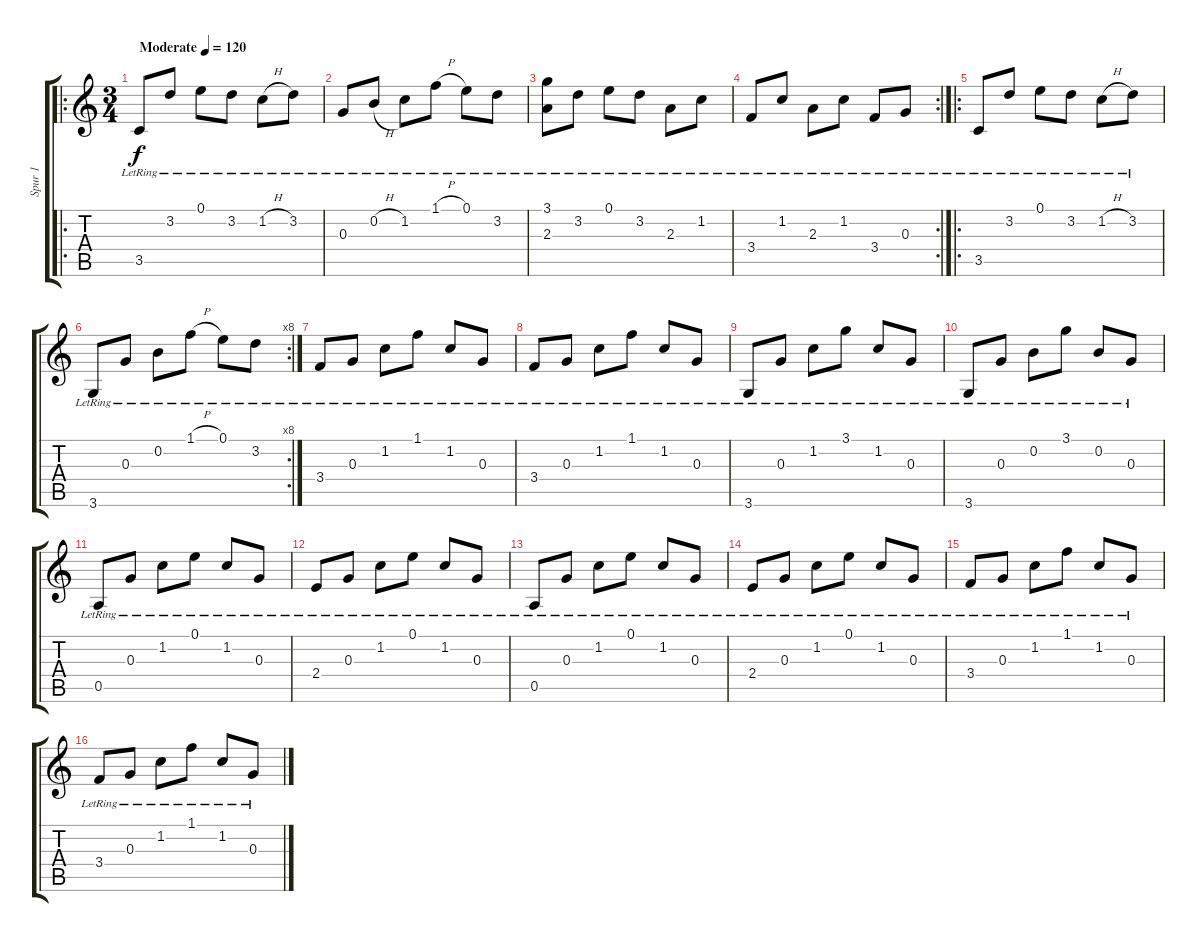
\track ("Spur 1" "Spur 1") {instrument acousticguitarsteel}
\staff {score tabs}
\tuning (E4 B3 G3 D3 A2 E2) {hide}
\ro
\ts (3 4)
\tempo (120 "Moderate")
\clef g2
\ks c
3.5{lr}.8{dy f instrument acousticguitarsteel} 3.2{lr}.8 0.1{lr}.8 3.2{lr}.8 1.2{h lr}.8 3.2{lr}.8 |
0.3{lr}.8 0.2{h lr}.8 1.2{lr}.8 1.1{h lr}.8 0.1{lr}.8 3.2{lr}.8 |
(3.1{lr} 2.3{lr}).8 3.2{lr}.8 0.1{lr}.8 3.2{lr}.8 2.3{lr}.8 1.2{lr}.8 |
\rc 2
3.4{lr}.8 1.2{lr}.8 2.3{lr}.8 1.2{lr}.8 3.4{lr}.8 0.3{lr}.8 |
\ro
3.5{lr}.8 3.2{lr}.8 0.1{lr}.8 3.2{lr}.8 1.2{h lr}.8 3.2{lr}.8 |
\rc 8
3.6{lr}.8 0.3{lr}.8 0.2{lr}.8 1.1{h lr}.8 0.1{lr}.8 3.2{lr}.8 |
3.4{lr}.8 0.3{lr}.8 1.2{lr}.8 1.1{lr}.8 1.2{lr}.8 0.3{lr}.8 |
3.4{lr}.8 0.3{lr}.8 1.2{lr}.8 1.1{lr}.8 1.2{lr}.8 0.3{lr}.8 |
3.6{lr}.8 0.3{lr}.8 1.2{lr}.8 3.1{lr}.8 1.2{lr}.8 0.3{lr}.8 |
3.6{lr}.8 0.3{lr}.8 0.2{lr}.8 3.1{lr}.8 0.2{lr}.8 0.3{lr}.8 |
0.5{lr}.8 0.3{lr}.8 1.2{lr}.8 0.1{lr}.8 1.2{lr}.8 0.3{lr}.8 |
2.4{lr}.8 0.3{lr}.8 1.2{lr}.8 0.1{lr}.8 1.2{lr}.8 0.3{lr}.8 |
0.5{lr}.8 0.3{lr}.8 1.2{lr}.8 0.1{lr}.8 1.2{lr}.8 0.3{lr}.8 |
2.4{lr}.8 0.3{lr}.8 1.2{lr}.8 0.1{lr}.8 1.2{lr}.8 0.3{lr}.8 |
3.4{lr}.8 0.3{lr}.8 1.2{lr}.8 1.1{lr}.8 1.2{lr}.8 0.3{lr}.8 |
3.4{lr}.8 0.3{lr}.8 1.2{lr}.8 1.1{lr}.8 1.2{lr}.8 0.3{lr}.8
